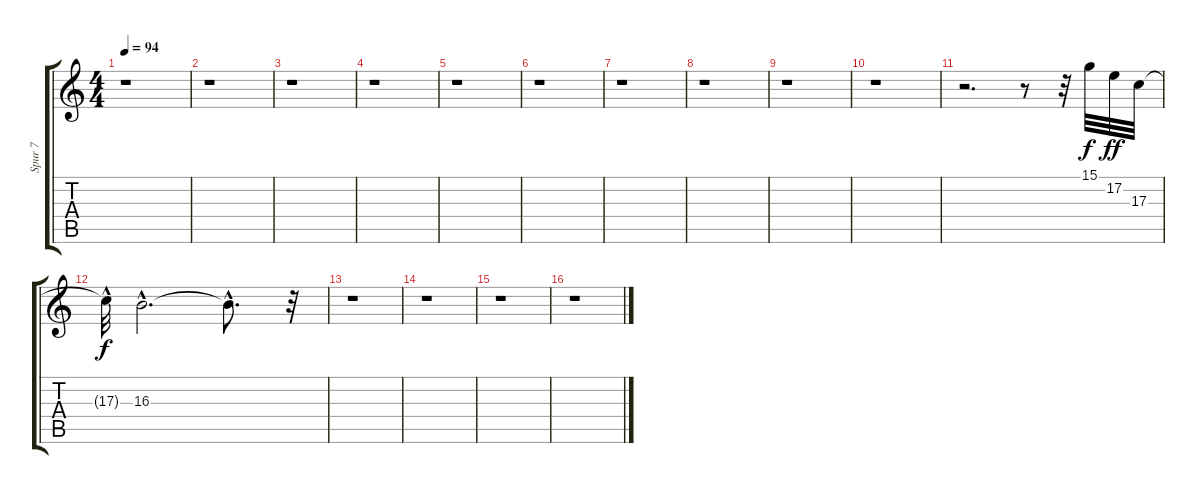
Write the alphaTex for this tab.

\track ("Spur 7" "Spur 7") {instrument acousticgrandpiano}
\staff {score tabs}
\tuning (E4 B3 G3 D3 A2 E2) {hide}
\ts (4 4)
\tempo 94
\clef g2
\ks c
r.1{dy ff} |
r.1 |
r.1 |
r.1 |
r.1 |
r.1 |
r.1 |
r.1 |
r.1 |
r.1 |
r.2{d} r.8 r.32 15.1.32{dy f balance 8 instrument electricpiano1} 17.2.32{dy ff balance 8} 17.3.32{balance 7} |
17.3{hac t}.32{dy f} 16.3{hac}.2{d balance 2} 16.3{hac t}.8{d} r.32 |
r.1 |
r.1 |
r.1 |
r.1
